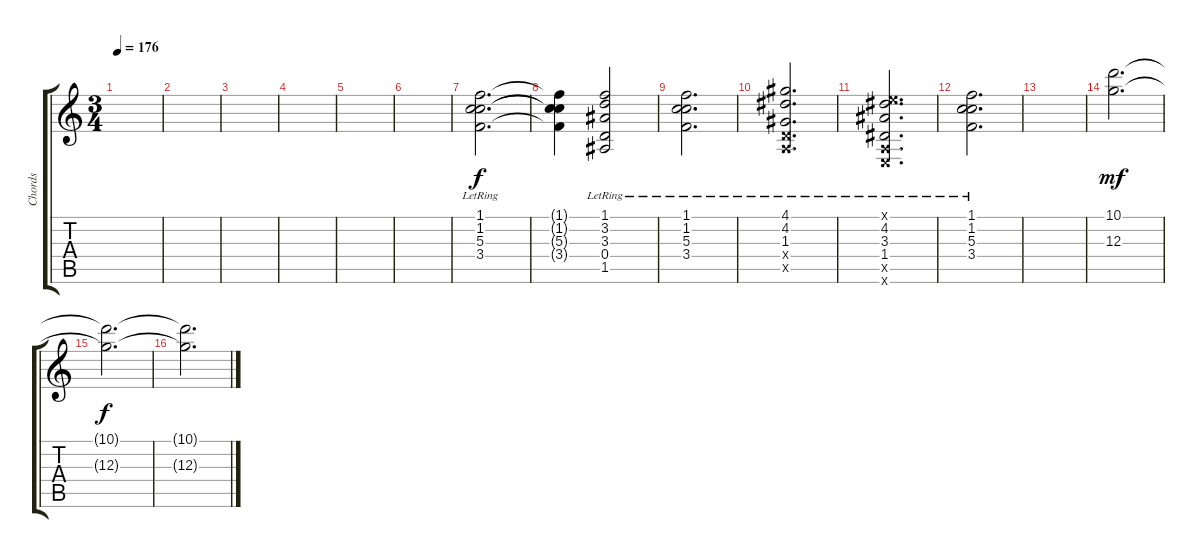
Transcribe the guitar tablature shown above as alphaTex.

\track ("Chords" "Chords") {instrument acousticguitarsteel}
\staff {score tabs}
\tuning (E4 B3 G3 D3 A2 E2) {hide}
\ts (3 4)
\tempo 176
\clef g2
\ks c
|
|
|
|
|
|
(1.1 1.2 5.3 3.4{lr}).2{d} |
(1.1{t} 1.2{t} 5.3{t} 3.4{t}).4 (1.1 3.2 3.3 0.4 1.5{lr}).2 |
(1.1 1.2 5.3 3.4{lr}).2{d} |
(4.1 4.2 1.3{lr} 0.4{x} 0.5{x}).2{d} |
(0.1{x} 4.2{lr} 3.3 1.4 0.5{x} 0.6{x}).2{d} |
(1.1 1.2 5.3 3.4{lr}).2{d} |
|
(10.1 12.3).2{d dy mf} |
(10.1{t} 12.3{t}).2{d dy f} |
(10.1{t} 12.3{t}).2{d}
